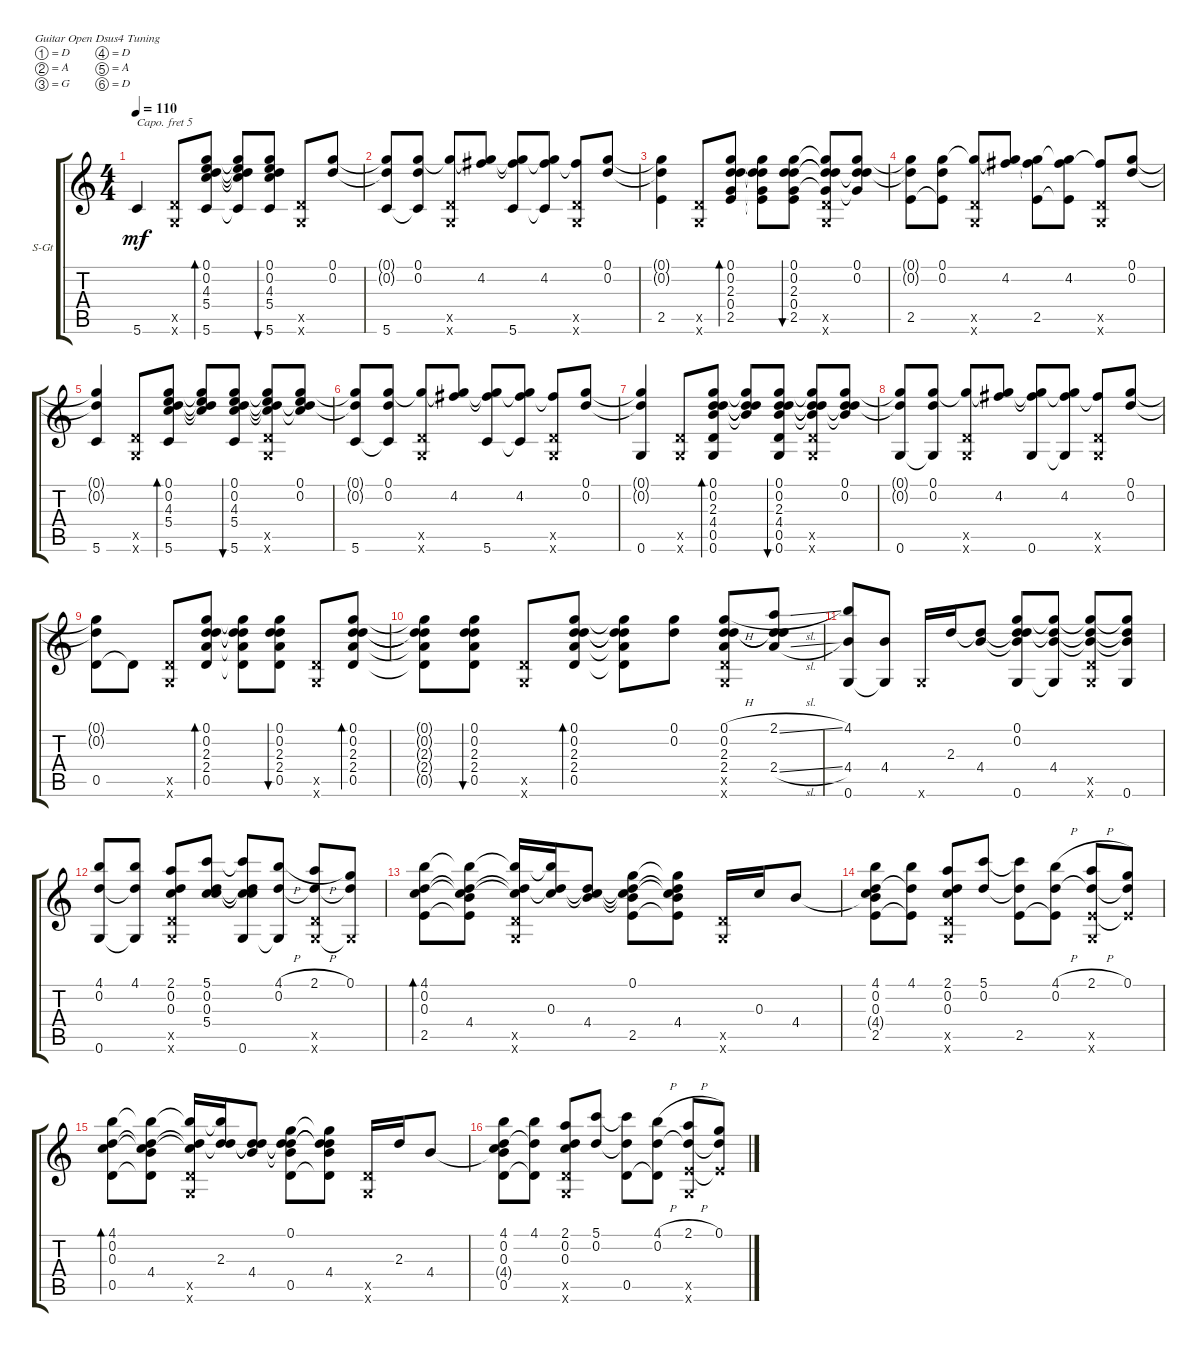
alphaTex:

\defaultSystemsLayout 4
\bracketExtendMode groupsimilarinstruments
\firstSystemTrackNameOrientation horizontal
\otherSystemsTrackNameOrientation horizontal
\track ("Steel Guitar" "S-Gt") {instrument acousticguitarsteel}
\staff {score tabs}
\capo 5
\tuning (D4 A3 G3 D3 A2 D2)
\ts (4 4)
\tempo 110
\clef g2
\ks c
5.6.4{dy mf} (0.6{x} 0.5{x}).8 (5.6 5.4 4.3 0.2 0.1).8{bd 30} (0.1{t} 0.2{t} 4.3{t} 5.4{t} 5.6{t}).8 (5.6 5.4 4.3 0.2 0.1).8{bu 30} (0.6{x} 0.5{x}).8 (0.2 0.1).8 |
(5.6 0.2{t} 0.1{t}).8 (0.1 0.2 5.6{t}).8 (0.6{x} 0.5{x} 0.1{t}).8 (4.2 0.1{t}).8 (5.6 4.2{t} 0.1{t}).8 (4.2 5.6{t} 0.1{t}).8 (0.6{x} 0.5{x} 4.2{t}).8 (0.1 0.2).8 |
(2.5 0.1{t} 0.2{t}).4 (0.6{x} 0.5{x}).8 (2.5 0.4 2.3 0.2 0.1).8{bd 30} (0.1{t} 0.2{t} 2.3{t} 0.4{t} 2.5{t}).8 (0.1 0.2 2.3 0.4 2.5).8{bu 30} (0.5{x} 0.6{x} 0.1{t} 0.2{t} 2.3{t} 0.4{t}).8 (0.1 0.2 0.4{t} 2.3{t}).8 |
(2.5 0.1{t} 0.2{t}).8 (0.1 0.2 2.5{t}).8 (0.6{x} 0.5{x} 0.1{t}).8 (4.2 0.1{t}).8 (2.5 4.2{t} 0.1{t}).8 (4.2 2.5{t} 0.1{t}).8 (0.6{x} 0.5{x} 4.2{t}).8 (0.1 0.2).8 |
(0.1{t} 0.2{t} 5.6).4 (0.6{x} 0.5{x}).8 (5.4 4.3 0.2 0.1 5.6).8{bd 30} (0.1{t} 0.2{t} 4.3{t} 5.4{t}).8 (0.1 0.2 4.3 5.4 5.6).8{bu 30} (0.5{x} 0.6{x} 0.1{t} 0.2{t} 4.3{t} 5.4{t}).8 (0.1 0.2 5.4{t} 4.3{t}).8 |
(0.1{t} 0.2{t} 5.6).8 (0.1 0.2 5.6{t}).8 (0.6{x} 0.5{x} 0.1{t}).8 (4.2 0.1{t}).8 (4.2{t} 0.1{t} 5.6).8 (4.2 0.1{t} 5.6{t}).8 (0.6{x} 0.5{x} 4.2{t}).8 (0.1 0.2).8 |
(0.1{t} 0.2{t} 0.6).4 (0.6{x} 0.5{x}).8 (4.4 2.3 0.2 0.1 0.6 0.5).8{bd 30} (0.1{t} 0.2{t} 2.3{t} 4.4{t}).8 (0.1 0.2 2.3 4.4 0.6 0.5).8{bu 30} (0.5{x} 0.6{x} 0.1{t} 0.2{t} 2.3{t} 4.4{t}).8 (0.1 0.2 4.4{t} 2.3{t}).8 |
(0.1{t} 0.2{t} 0.6).8 (0.1 0.2 0.6{t}).8 (0.6{x} 0.5{x} 0.1{t}).8 (4.2 0.1{t}).8 (4.2{t} 0.1{t} 0.6).8 (4.2 0.1{t} 0.6{t}).8 (0.6{x} 0.5{x} 4.2{t}).8 (0.1 0.2).8 |
(0.1{t} 0.2{t} 0.5).8 0.5{t}.8 (0.6{x} 0.5{x}).8 (0.5 2.4 2.3 0.2 0.1).8{bd 30} (0.1{t} 0.2{t} 2.3{t} 2.4{t} 0.5{t}).8 (0.1 0.2 2.3 2.4 0.5).8{bu 30} (0.5{x} 0.6{x}).8 (0.1 0.2 0.5 2.4 2.3).8{bd 30} |
(0.2{t} 2.3{t} 2.4{t} 0.5{t} 0.1{t}).8 (0.1 0.2 2.3 2.4 0.5).8{bu 30} (0.5{x} 0.6{x}).8 (0.5 2.4 2.3 0.2 0.1).8{bd 30} (0.1{t} 0.2{t} 2.3{t} 2.4{t} 0.5{t}).8 (0.1 0.2).8 (0.2 0.1{h} 0.6{x} 0.5{x} 2.4 2.3).8 (2.1{sl} 2.4{sl} 2.3{t} 0.2{t}).8 |
(4.1 4.4 0.6).8 (4.4 0.6{t}).8 0.6{x}.16 2.3.16 (4.4 2.3{t}).8 (0.1 0.2 0.6 4.4{t} 2.3{t}).8 (4.4 0.6{t} 0.1{t} 0.2{t}).8 (0.6{x} 0.5{x} 0.1{t} 0.2{t} 4.4{t}).8 (0.6 0.1{t} 0.2{t} 4.4{t}).8 |
(0.6 4.1 0.2).8 (4.1 0.6{t} 0.2{t}).8 (2.1 0.2 0.3 0.6{x} 0.5{x}).8 (5.1 0.2 0.3 5.4).8 (0.6 5.4{t} 0.3{t} 0.2{t} 5.1{t}).8 (4.1{h} 0.2 0.6{t}).8 (2.1{h} 0.6{x} 0.2{t} 0.5{x}).8 (0.1 0.6{x t} 0.2{t}).8 |
(2.5 0.3 0.2 4.1).8{bd 30} (4.4 2.5{t} 4.1{t} 0.2{t} 0.3{t}).8 (0.6{x} 0.5{x} 4.1{t} 0.2{t} 0.3{t}).16 (0.3 4.1{t} 0.2{t}).16 (4.4 0.3{t} 0.2{t}).8 (0.1 0.2{t} 2.5 0.3{t} 4.4{t}).8 (0.2{t} 0.3{t} 4.4 0.1{t} 2.5{t}).8 (0.6{x} 0.5{x}).16 0.3.16 4.4.8 |
(4.1 0.2 2.5 0.3 4.4{t}).8 (4.1 0.2{t} 2.5{t}).8 (2.1 0.2 0.3 0.6{x} 0.5{x}).8 (5.1 0.2).8 (0.2{t} 5.1{t} 2.5).8 (4.1{h} 0.2 2.5{t}).8 (2.1{h} 0.2{t} 2.5{x} 0.6{x}).8 (0.1 0.2{t} 2.5{x t}).8 |
(0.5 0.3 0.2 4.1).8{bd 30} (4.4 0.5{t} 4.1{t} 0.2{t} 0.3{t}).8 (0.6{x} 0.5{x} 4.1{t} 0.2{t} 0.3{t}).16 (2.3 4.1{t} 0.2{t}).16 (4.4 2.3{t} 0.2{t}).8 (0.1 0.2{t} 0.5 2.3{t} 4.4{t}).8 (0.2{t} 2.3{t} 4.4 0.1{t} 0.5{t}).8 (0.6{x} 0.5{x}).16 2.3.16 4.4.8 |
(4.1 0.2 0.5 0.3 4.4{t}).8 (4.1 0.2{t} 0.5{t}).8 (2.1 0.2 0.3 0.6{x} 0.5{x}).8 (5.1 0.2).8 (0.2{t} 5.1{t} 0.5).8 (4.1{h} 0.2 0.5{t}).8 (2.1{h} 0.2{t} 2.5{x} 0.6{x}).8 (0.1 0.2{t} 2.5{x t}).8
